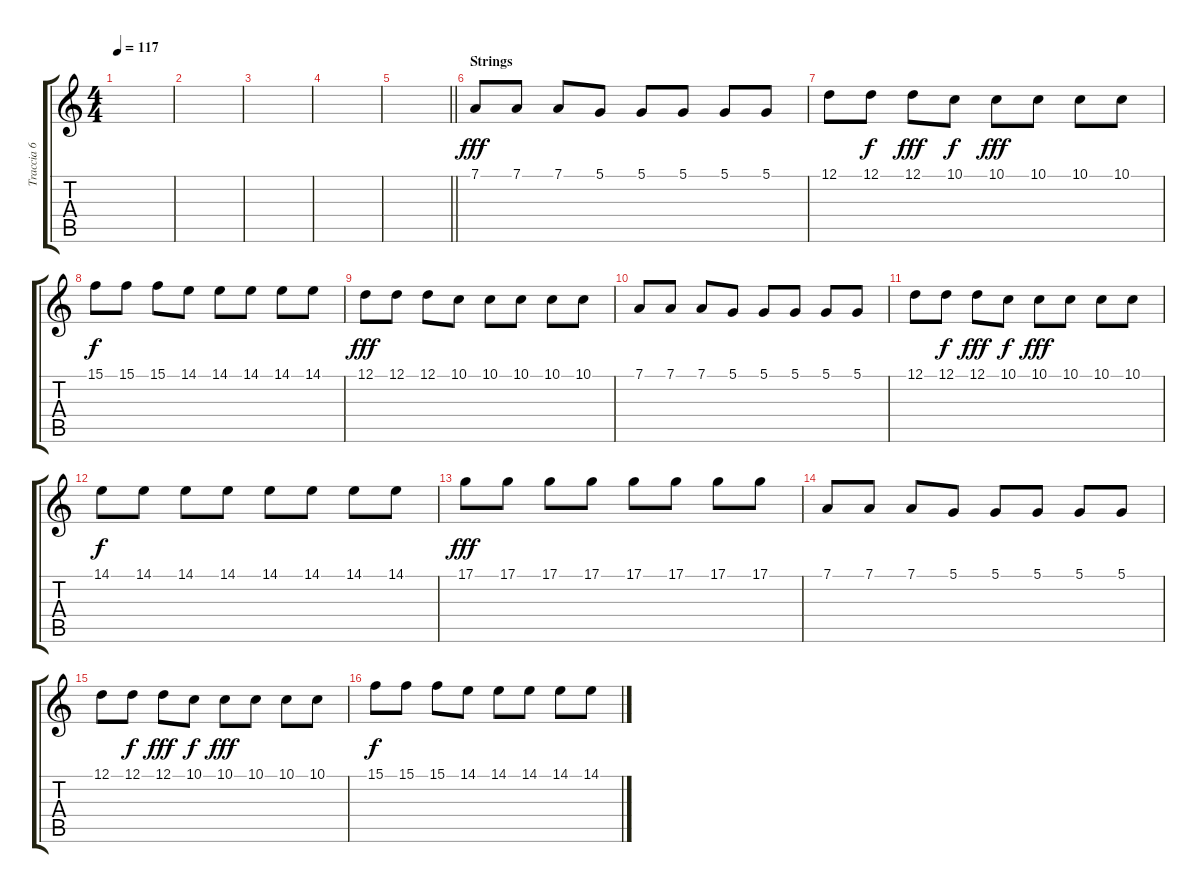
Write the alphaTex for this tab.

\track ("Traccia 6" "Traccia 6") {instrument synthstrings1}
\staff {score tabs}
\tuning (D4 A3 F3 C3 G2 D2) {hide}
\ts (4 4)
\tempo 117
\clef g2
\ks c
|
|
|
|
\barLineRight lightlight
|
\section ("" "Strings")
7.1.8{dy fff} 7.1.8 7.1.8 5.1.8 5.1.8 5.1.8 5.1.8 5.1.8 |
12.1.8 12.1.8{dy f} 12.1.8{dy fff} 10.1.8{dy f} 10.1.8{dy fff} 10.1.8 10.1.8 10.1.8 |
15.1.8{dy f} 15.1.8 15.1.8 14.1.8 14.1.8 14.1.8 14.1.8 14.1.8 |
12.1.8{dy fff} 12.1.8 12.1.8 10.1.8 10.1.8 10.1.8 10.1.8 10.1.8 |
7.1.8 7.1.8 7.1.8 5.1.8 5.1.8 5.1.8 5.1.8 5.1.8 |
12.1.8 12.1.8{dy f} 12.1.8{dy fff} 10.1.8{dy f} 10.1.8{dy fff} 10.1.8 10.1.8 10.1.8 |
14.1.8{dy f} 14.1.8 14.1.8 14.1.8 14.1.8 14.1.8 14.1.8 14.1.8 |
17.1.8{dy fff} 17.1.8 17.1.8 17.1.8 17.1.8 17.1.8 17.1.8 17.1.8 |
7.1.8 7.1.8 7.1.8 5.1.8 5.1.8 5.1.8 5.1.8 5.1.8 |
12.1.8 12.1.8{dy f} 12.1.8{dy fff} 10.1.8{dy f} 10.1.8{dy fff} 10.1.8 10.1.8 10.1.8 |
15.1.8{dy f} 15.1.8 15.1.8 14.1.8 14.1.8 14.1.8 14.1.8 14.1.8
